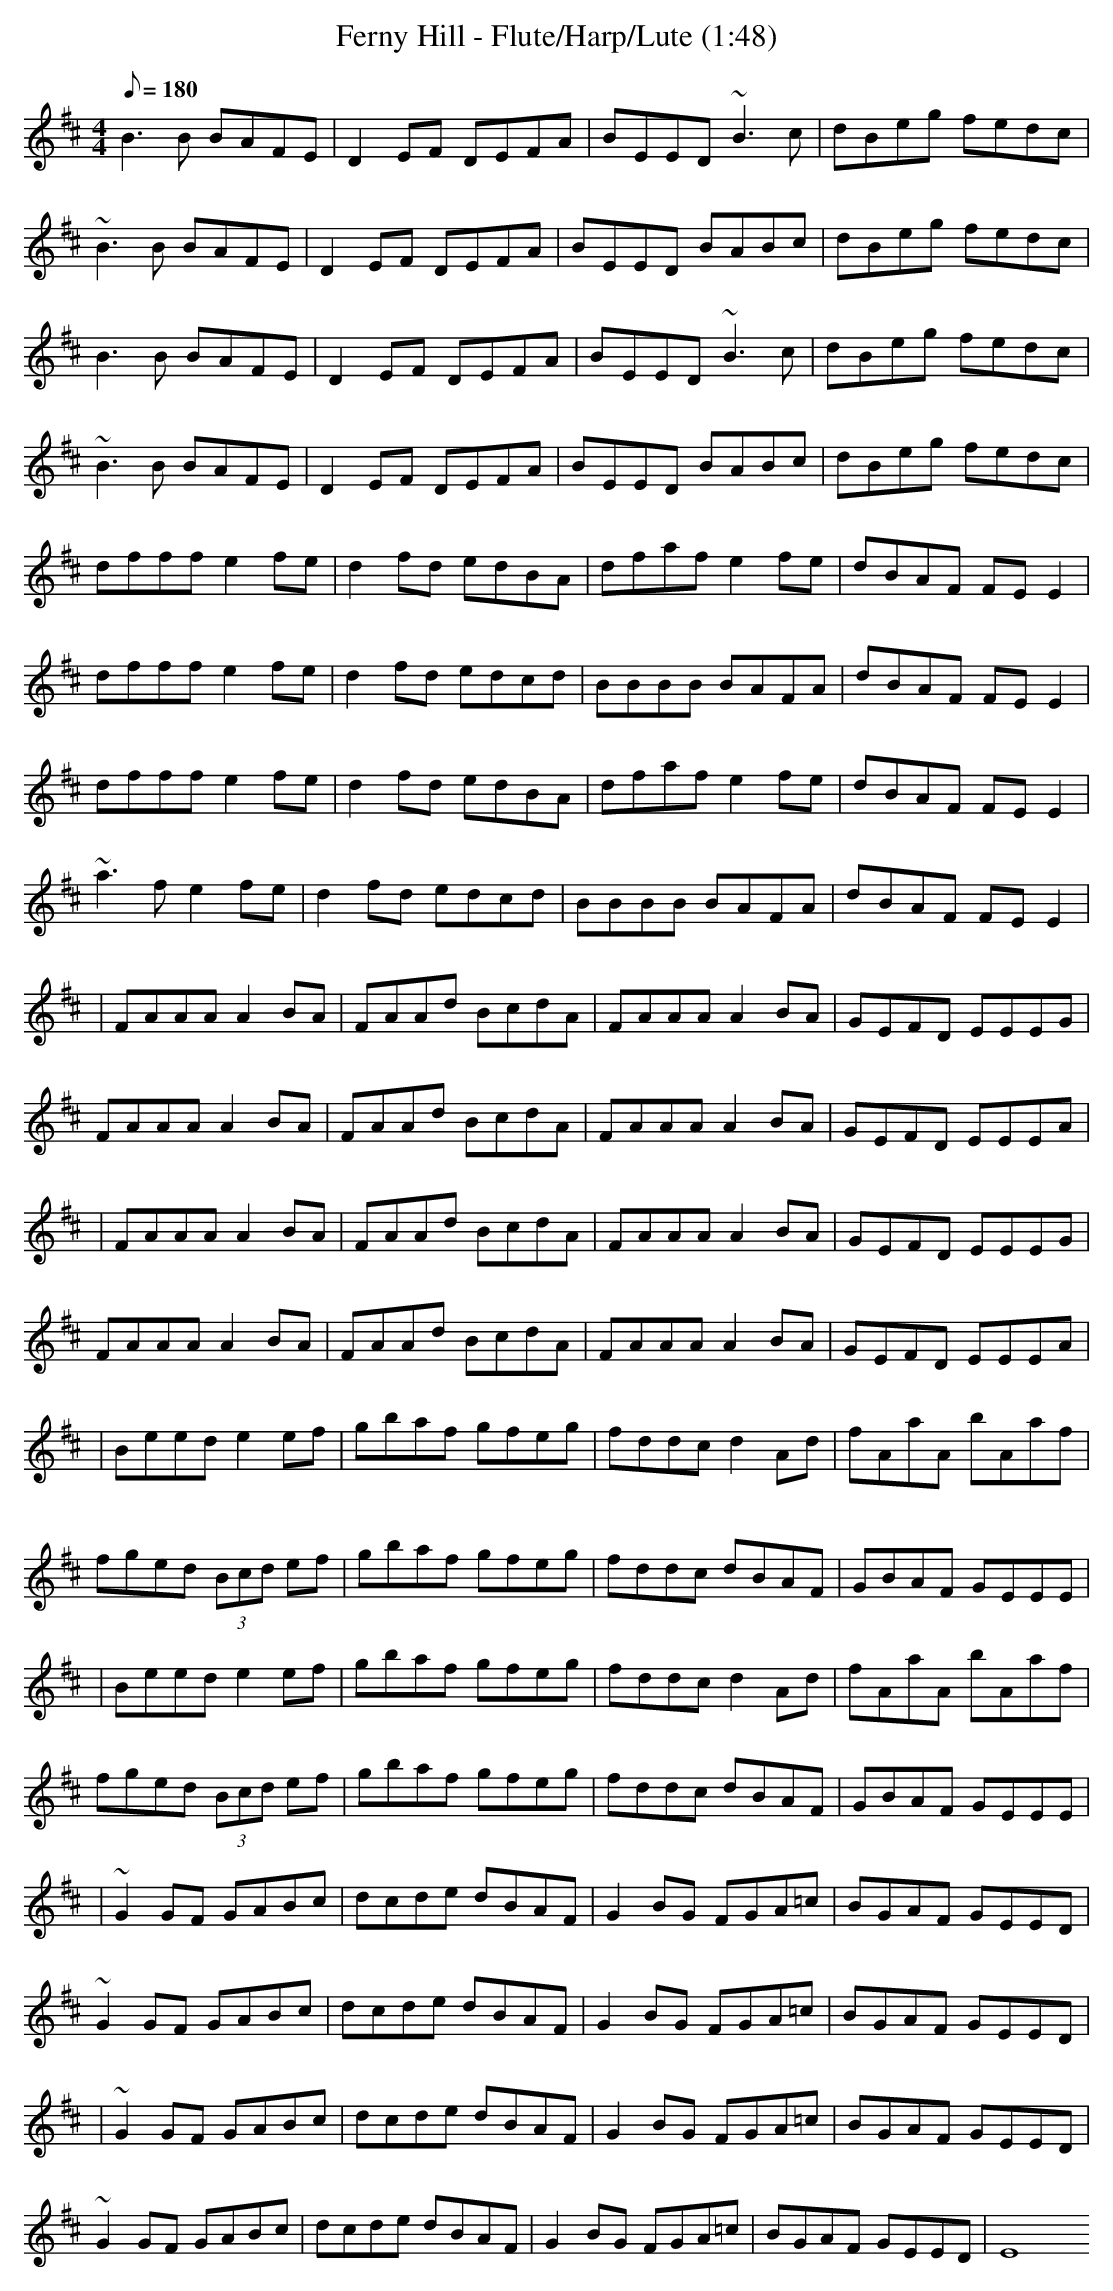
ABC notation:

X:1
T:Ferny Hill - Flute/Harp/Lute (1:48)
M:4/4
L:1/8
Q:180
K:Edor
B3 B BAFE | D2EF DEFA | BEED ~B3 c | dBeg fedc |
~B3 B BAFE | D2EF DEFA | BEED BABc | dBeg fedc |
B3 B BAFE | D2EF DEFA | BEED ~B3 c | dBeg fedc |
~B3 B BAFE | D2EF DEFA | BEED BABc | dBeg fedc |
dfff e2 fe | d2fd edBA | dfaf e2fe | dBAF FE E2 |
dfff e2fe |d2fd edcd | BBBB BAFA | dBAF FE E2 |
dfff e2fe | d2 fd edBA |dfaf e2fe | dBAF FE E2 |
~a3 f e2fe | d2fd edcd | BBBB BAFA | dBAF FE E2 |
| FAAA A2BA | FAAd BcdA | FAAA A2BA | GEFD EEEG |
FAAA A2BA | FAAd BcdA | FAAA A2BA | GEFD EEEA |
| FAAA A2BA | FAAd BcdA | FAAA A2BA | GEFD EEEG |
FAAA A2BA | FAAd BcdA | FAAA A2BA | GEFD EEEA |
| Beed e2ef | gbaf gfeg | fddc d2Ad | fAaA bAaf |
fged (3Bcd ef | gbaf gfeg | fddc dBAF | GBAF GEEE |
| Beed e2ef | gbaf gfeg | fddc d2Ad | fAaA bAaf |
fged (3Bcd ef | gbaf gfeg | fddc dBAF | GBAF GEEE |
| ~G2GF GABc | dcde dBAF | G2BG FGA=c | BGAF GEED |
~G2GF GABc | dcde dBAF | G2BG FGA=c | BGAF GEED |
| ~G2GF GABc | dcde dBAF | G2BG FGA=c | BGAF GEED |
~G2GF GABc | dcde dBAF | G2BG FGA=c | BGAF GEED | E8
